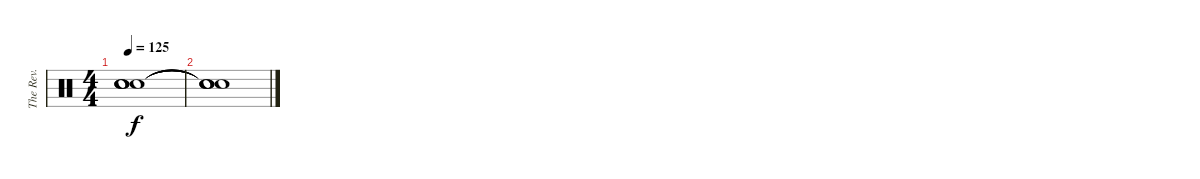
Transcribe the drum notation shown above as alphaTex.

\track ("The Rev." "The Rev.") {instrument percussion}
\staff {score}
\articulation defaults
\ts (4 4)
\tempo 125
\clef neutral
\ks c
("Snare (hit)"{t} "Snare (hit)"{t} "Snare (hit)"{t} "Snare (hit)"{t}).1{dy f} |
("Snare (hit)"{t} "Snare (hit)"{t} "Snare (hit)"{t} "Snare (hit)"{t}).1
